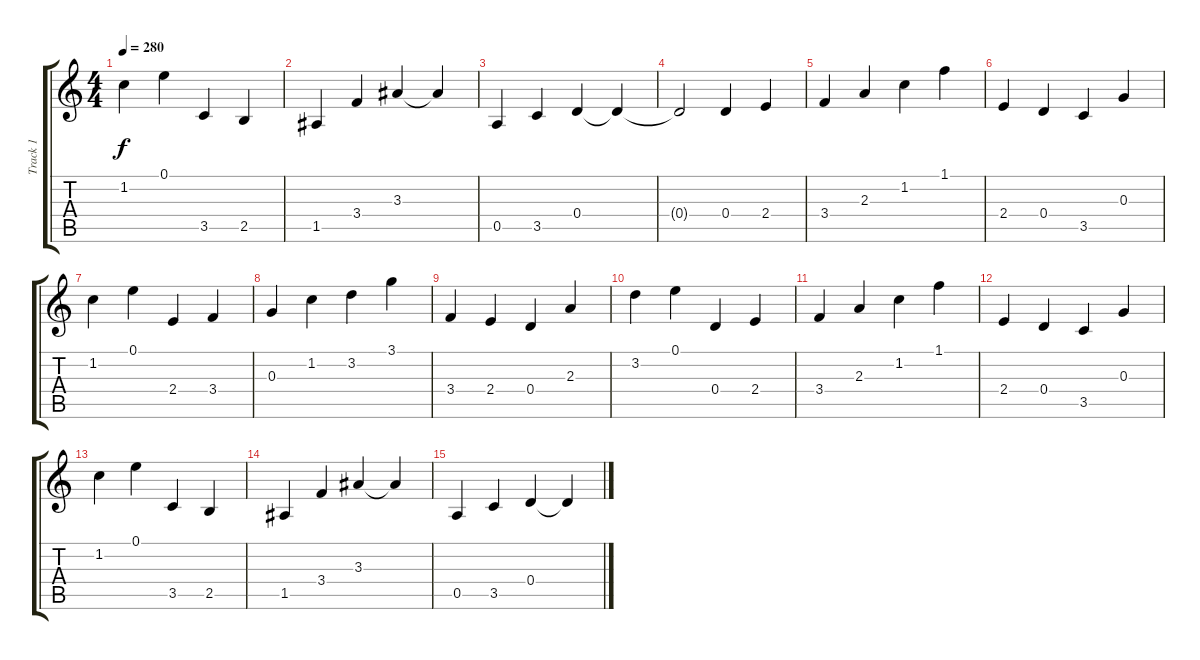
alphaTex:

\track ("Track 1" "Track 1") {instrument acousticguitarnylon}
\staff {score tabs}
\tuning (E4 B3 G3 D3 A2 E2) {hide}
\ts (4 4)
\tempo 280
\clef g2
\ks c
1.2.4{dy f} 0.1.4 3.5.4 2.5.4 |
1.5.4 3.4.4 3.3.4 3.3{t}.4 |
0.5.4 3.5.4 0.4.4 0.4{t}.4 |
0.4{t}.2 0.4.4 2.4.4 |
3.4.4 2.3.4 1.2.4 1.1.4 |
2.4.4 0.4.4 3.5.4 0.3.4 |
1.2.4 0.1.4 2.4.4 3.4.4 |
0.3.4 1.2.4 3.2.4 3.1.4 |
3.4.4 2.4.4 0.4.4 2.3.4 |
3.2.4 0.1.4 0.4.4 2.4.4 |
3.4.4 2.3.4 1.2.4 1.1.4 |
2.4.4 0.4.4 3.5.4 0.3.4 |
1.2.4 0.1.4 3.5.4 2.5.4 |
1.5.4 3.4.4 3.3.4 3.3{t}.4 |
0.5.4 3.5.4 0.4.4 0.4{t}.4
